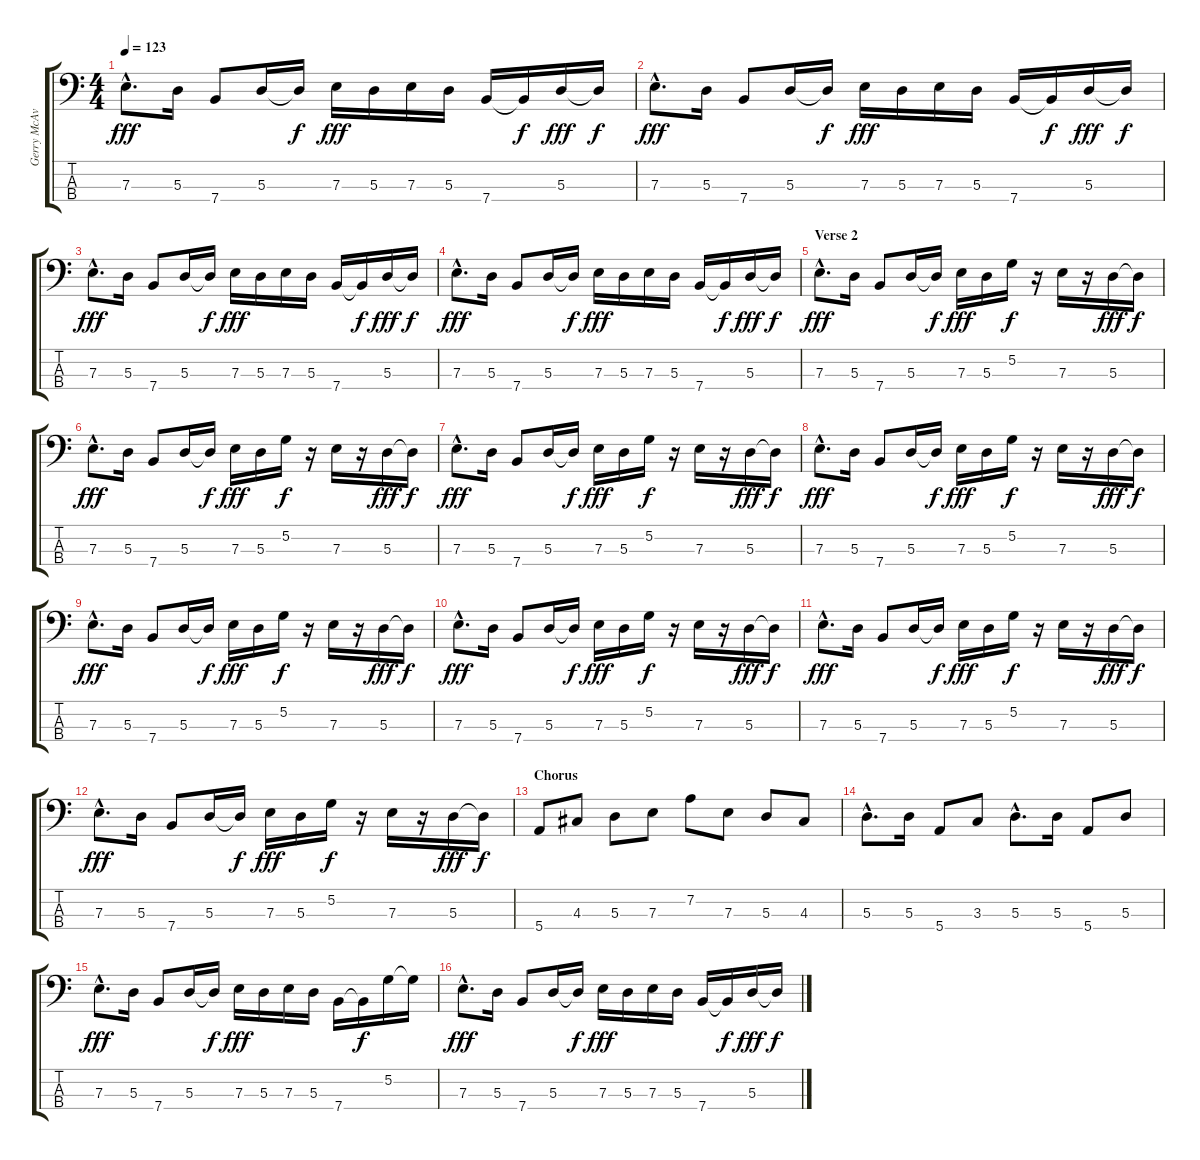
\track ("Gerry McAvoy" "Gerry McAv") {instrument electricbasspick}
\staff {score tabs}
\tuning (G2 D2 A1 E1) {hide}
\ts (4 4)
\tempo 123
\clef f4
\ks c
7.3{hac}.8{d dy fff} 5.3.16 7.4.8 5.3.16 5.3{t}.16{dy f} 7.3.16{dy fff} 5.3.16 7.3.16 5.3.16 7.4.16 7.4{t}.16{dy f} 5.3.16{dy fff} 5.3{t}.16{dy f} |
7.3{hac}.8{d dy fff} 5.3.16 7.4.8 5.3.16 5.3{t}.16{dy f} 7.3.16{dy fff} 5.3.16 7.3.16 5.3.16 7.4.16 7.4{t}.16{dy f} 5.3.16{dy fff} 5.3{t}.16{dy f} |
7.3{hac}.8{d dy fff} 5.3.16 7.4.8 5.3.16 5.3{t}.16{dy f} 7.3.16{dy fff} 5.3.16 7.3.16 5.3.16 7.4.16 7.4{t}.16{dy f} 5.3.16{dy fff} 5.3{t}.16{dy f} |
7.3{hac}.8{d dy fff} 5.3.16 7.4.8 5.3.16 5.3{t}.16{dy f} 7.3.16{dy fff} 5.3.16 7.3.16 5.3.16 7.4.16 7.4{t}.16{dy f} 5.3.16{dy fff} 5.3{t}.16{dy f} |
\section ("" "Verse 2")
7.3{hac}.8{d dy fff} 5.3.16 7.4.8 5.3.16 5.3{t}.16{dy f} 7.3.16{dy fff} 5.3.16 5.2.16{dy f} r.16 7.3.16 r.16 5.3.16{dy fff} 5.3{t}.16{dy f} |
7.3{hac}.8{d dy fff} 5.3.16 7.4.8 5.3.16 5.3{t}.16{dy f} 7.3.16{dy fff} 5.3.16 5.2.16{dy f} r.16 7.3.16 r.16 5.3.16{dy fff} 5.3{t}.16{dy f} |
7.3{hac}.8{d dy fff} 5.3.16 7.4.8 5.3.16 5.3{t}.16{dy f} 7.3.16{dy fff} 5.3.16 5.2.16{dy f} r.16 7.3.16 r.16 5.3.16{dy fff} 5.3{t}.16{dy f} |
7.3{hac}.8{d dy fff} 5.3.16 7.4.8 5.3.16 5.3{t}.16{dy f} 7.3.16{dy fff} 5.3.16 5.2.16{dy f} r.16 7.3.16 r.16 5.3.16{dy fff} 5.3{t}.16{dy f} |
7.3{hac}.8{d dy fff} 5.3.16 7.4.8 5.3.16 5.3{t}.16{dy f} 7.3.16{dy fff} 5.3.16 5.2.16{dy f} r.16 7.3.16 r.16 5.3.16{dy fff} 5.3{t}.16{dy f} |
7.3{hac}.8{d dy fff} 5.3.16 7.4.8 5.3.16 5.3{t}.16{dy f} 7.3.16{dy fff} 5.3.16 5.2.16{dy f} r.16 7.3.16 r.16 5.3.16{dy fff} 5.3{t}.16{dy f} |
7.3{hac}.8{d dy fff} 5.3.16 7.4.8 5.3.16 5.3{t}.16{dy f} 7.3.16{dy fff} 5.3.16 5.2.16{dy f} r.16 7.3.16 r.16 5.3.16{dy fff} 5.3{t}.16{dy f} |
7.3{hac}.8{d dy fff} 5.3.16 7.4.8 5.3.16 5.3{t}.16{dy f} 7.3.16{dy fff} 5.3.16 5.2.16{dy f} r.16 7.3.16 r.16 5.3.16{dy fff} 5.3{t}.16{dy f} |
\section ("" "Chorus")
5.4.8 4.3.8 5.3.8 7.3.8 7.2.8 7.3.8 5.3.8 4.3.8 |
5.3{hac}.8{d} 5.3.16 5.4.8 3.3.8 5.3{hac}.8{d} 5.3.16 5.4.8 5.3.8 |
7.3{hac}.8{d dy fff} 5.3.16 7.4.8 5.3.16 5.3{t}.16{dy f} 7.3.16{dy fff} 5.3.16 7.3.16 5.3.16 7.4.16 7.4{t}.16{dy f} 5.2.16 5.2{t}.16 |
7.3{hac}.8{d dy fff} 5.3.16 7.4.8 5.3.16 5.3{t}.16{dy f} 7.3.16{dy fff} 5.3.16 7.3.16 5.3.16 7.4.16 7.4{t}.16{dy f} 5.3.16{dy fff} 5.3{t}.16{dy f}
